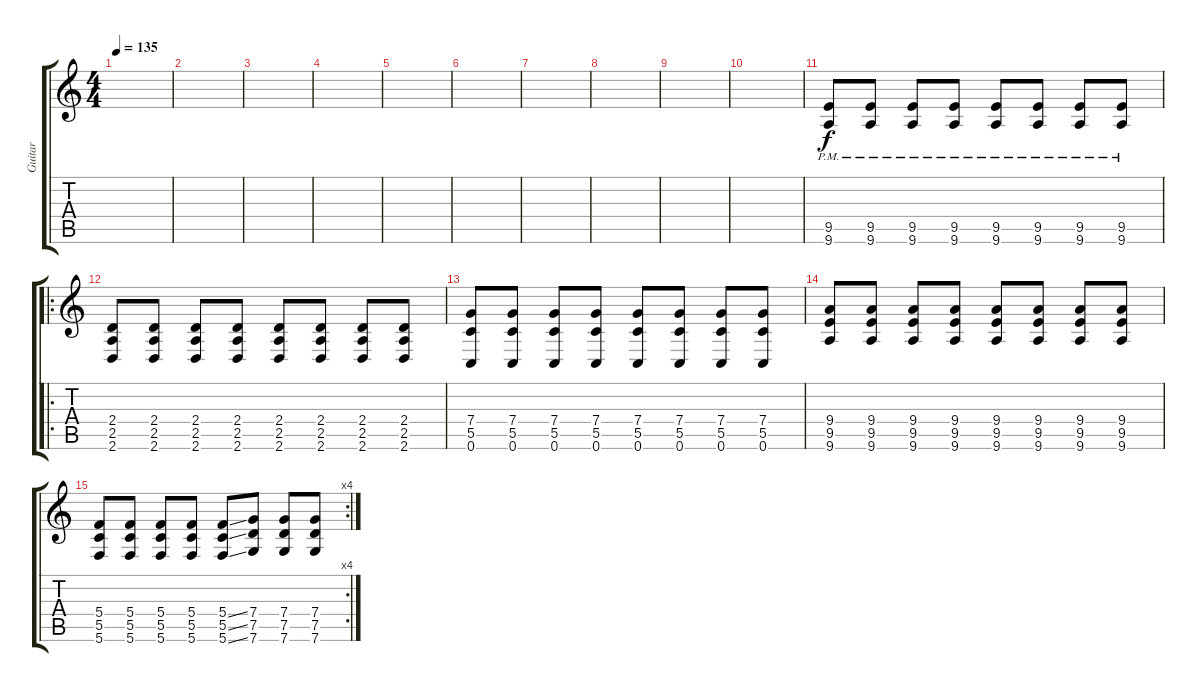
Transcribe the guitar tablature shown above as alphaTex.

\track ("Guitar" "Guitar") {instrument distortionguitar}
\staff {score tabs}
\tuning (D4 A3 F3 C3 G2 C2) {hide}
\ts (4 4)
\tempo 135
\clef g2
\ks c
|
|
|
|
|
|
|
|
|
|
(9.5{pm} 9.6{pm}).8 (9.5{pm} 9.6{pm}).8 (9.5{pm} 9.6{pm}).8 (9.5{pm} 9.6{pm}).8 (9.5{pm} 9.6{pm}).8 (9.5{pm} 9.6{pm}).8 (9.5{pm} 9.6{pm}).8 (9.5{pm} 9.6{pm}).8 |
\ro
(2.4 2.5 2.6).8 (2.4 2.5 2.6).8 (2.4 2.5 2.6).8 (2.4 2.5 2.6).8 (2.4 2.5 2.6).8 (2.4 2.5 2.6).8 (2.4 2.5 2.6).8 (2.4 2.5 2.6).8 |
(7.4 5.5 0.6).8 (7.4 5.5 0.6).8 (7.4 5.5 0.6).8 (7.4 5.5 0.6).8 (7.4 5.5 0.6).8 (7.4 5.5 0.6).8 (7.4 5.5 0.6).8 (7.4 5.5 0.6).8 |
(9.4 9.5 9.6).8 (9.4 9.5 9.6).8 (9.4 9.5 9.6).8 (9.4 9.5 9.6).8 (9.4 9.5 9.6).8 (9.4 9.5 9.6).8 (9.4 9.5 9.6).8 (9.4 9.5 9.6).8 |
\rc 4
(5.4 5.5 5.6).8 (5.4 5.5 5.6).8 (5.4 5.5 5.6).8 (5.4 5.5 5.6).8 (5.4{ss} 5.5{ss} 5.6{ss}).8 (7.4 7.5 7.6).8 (7.4 7.5 7.6).8 (7.4 7.5 7.6).8
